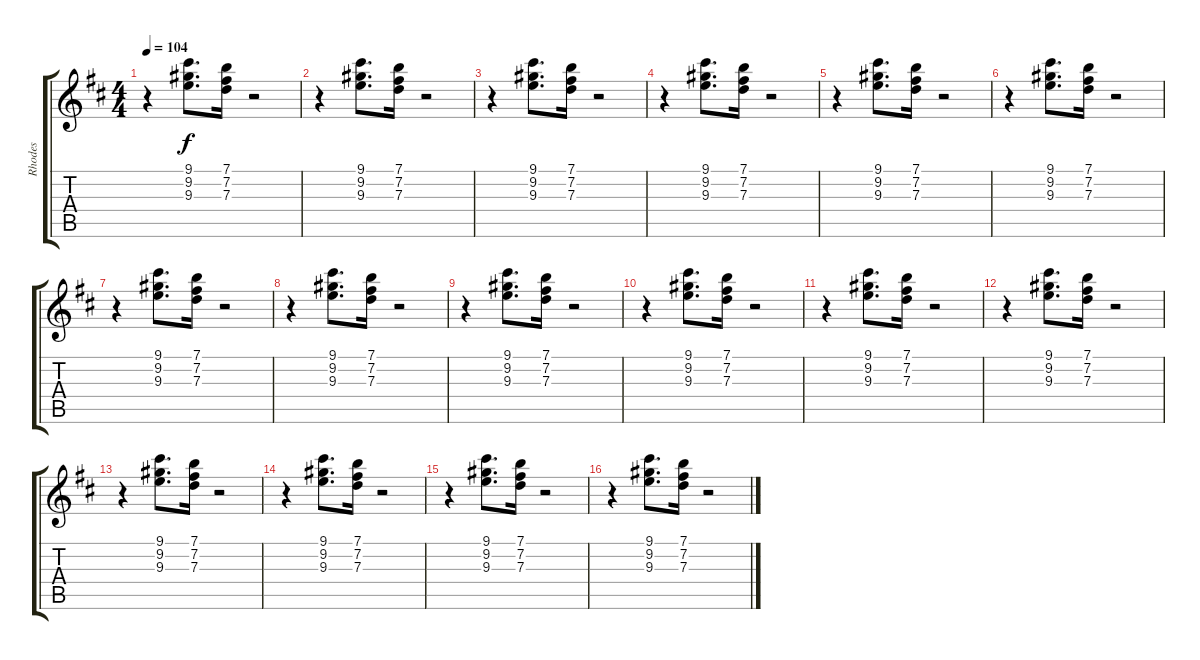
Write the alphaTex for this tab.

\track ("Rhodes" "Rhodes") {instrument electricguitarjazz}
\staff {score tabs}
\tuning (E4 B3 G3 D3 A2 E2) {hide}
\ts (4 4)
\tempo 104
\clef g2
\ks d
r.4{dy f} (9.1 9.2 9.3).8{d} (7.1 7.2 7.3).16 r.2 |
r.4 (9.1 9.2 9.3).8{d} (7.1 7.2 7.3).16 r.2 |
r.4 (9.1 9.2 9.3).8{d} (7.1 7.2 7.3).16 r.2 |
r.4 (9.1 9.2 9.3).8{d} (7.1 7.2 7.3).16 r.2 |
r.4 (9.1 9.2 9.3).8{d} (7.1 7.2 7.3).16 r.2 |
r.4 (9.1 9.2 9.3).8{d} (7.1 7.2 7.3).16 r.2 |
r.4 (9.1 9.2 9.3).8{d} (7.1 7.2 7.3).16 r.2 |
r.4 (9.1 9.2 9.3).8{d} (7.1 7.2 7.3).16 r.2 |
r.4 (9.1 9.2 9.3).8{d} (7.1 7.2 7.3).16 r.2 |
r.4 (9.1 9.2 9.3).8{d} (7.1 7.2 7.3).16 r.2 |
r.4 (9.1 9.2 9.3).8{d} (7.1 7.2 7.3).16 r.2 |
r.4 (9.1 9.2 9.3).8{d} (7.1 7.2 7.3).16 r.2 |
r.4 (9.1 9.2 9.3).8{d} (7.1 7.2 7.3).16 r.2 |
r.4 (9.1 9.2 9.3).8{d} (7.1 7.2 7.3).16 r.2 |
r.4 (9.1 9.2 9.3).8{d} (7.1 7.2 7.3).16 r.2 |
r.4 (9.1 9.2 9.3).8{d} (7.1 7.2 7.3).16 r.2
